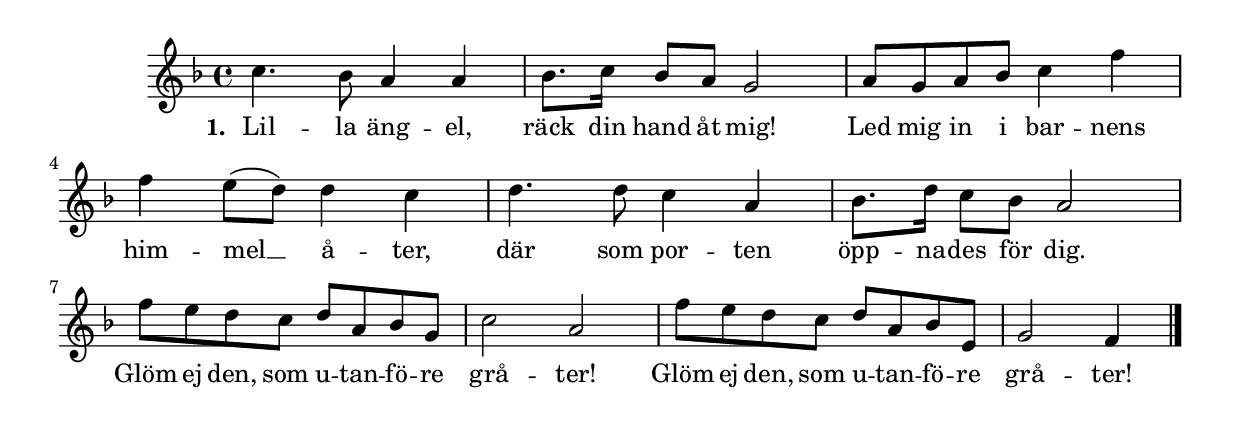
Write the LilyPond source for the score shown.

{
\time 4/4
\key f \major

 c''4. bes'8 a'4 a'  | 
 bes'8. c''16 bes'8 a' g'2  | 
 a'8 g' a' bes' c''4 f''  | 
 f'' e''8-( d''-) d''4 c''  | 
 d''4. d''8  | 
 c''4 a'  | 
 bes'8. d''16 c''8 bes' a'2  | 
 f''8 e'' d'' c'' d'' a' bes' g'  | 
 c''2 a'  | 
 f''8 e'' d'' c'' d'' a' bes' e'  | 
 g'2 f'4 \bar "|."
 }
 \addlyrics {
     \set stanza = #"1. "
     Lil -- la äng -- el, räck din hand åt mig! Led mig in i bar -- nens
     him -- mel __ å -- ter, där som por -- ten öpp -- na -- des för dig. Glöm ej den, som u -- tan -- fö -- re
     grå -- ter! Glöm ej den, som u -- tan -- fö -- re grå -- ter!
}
